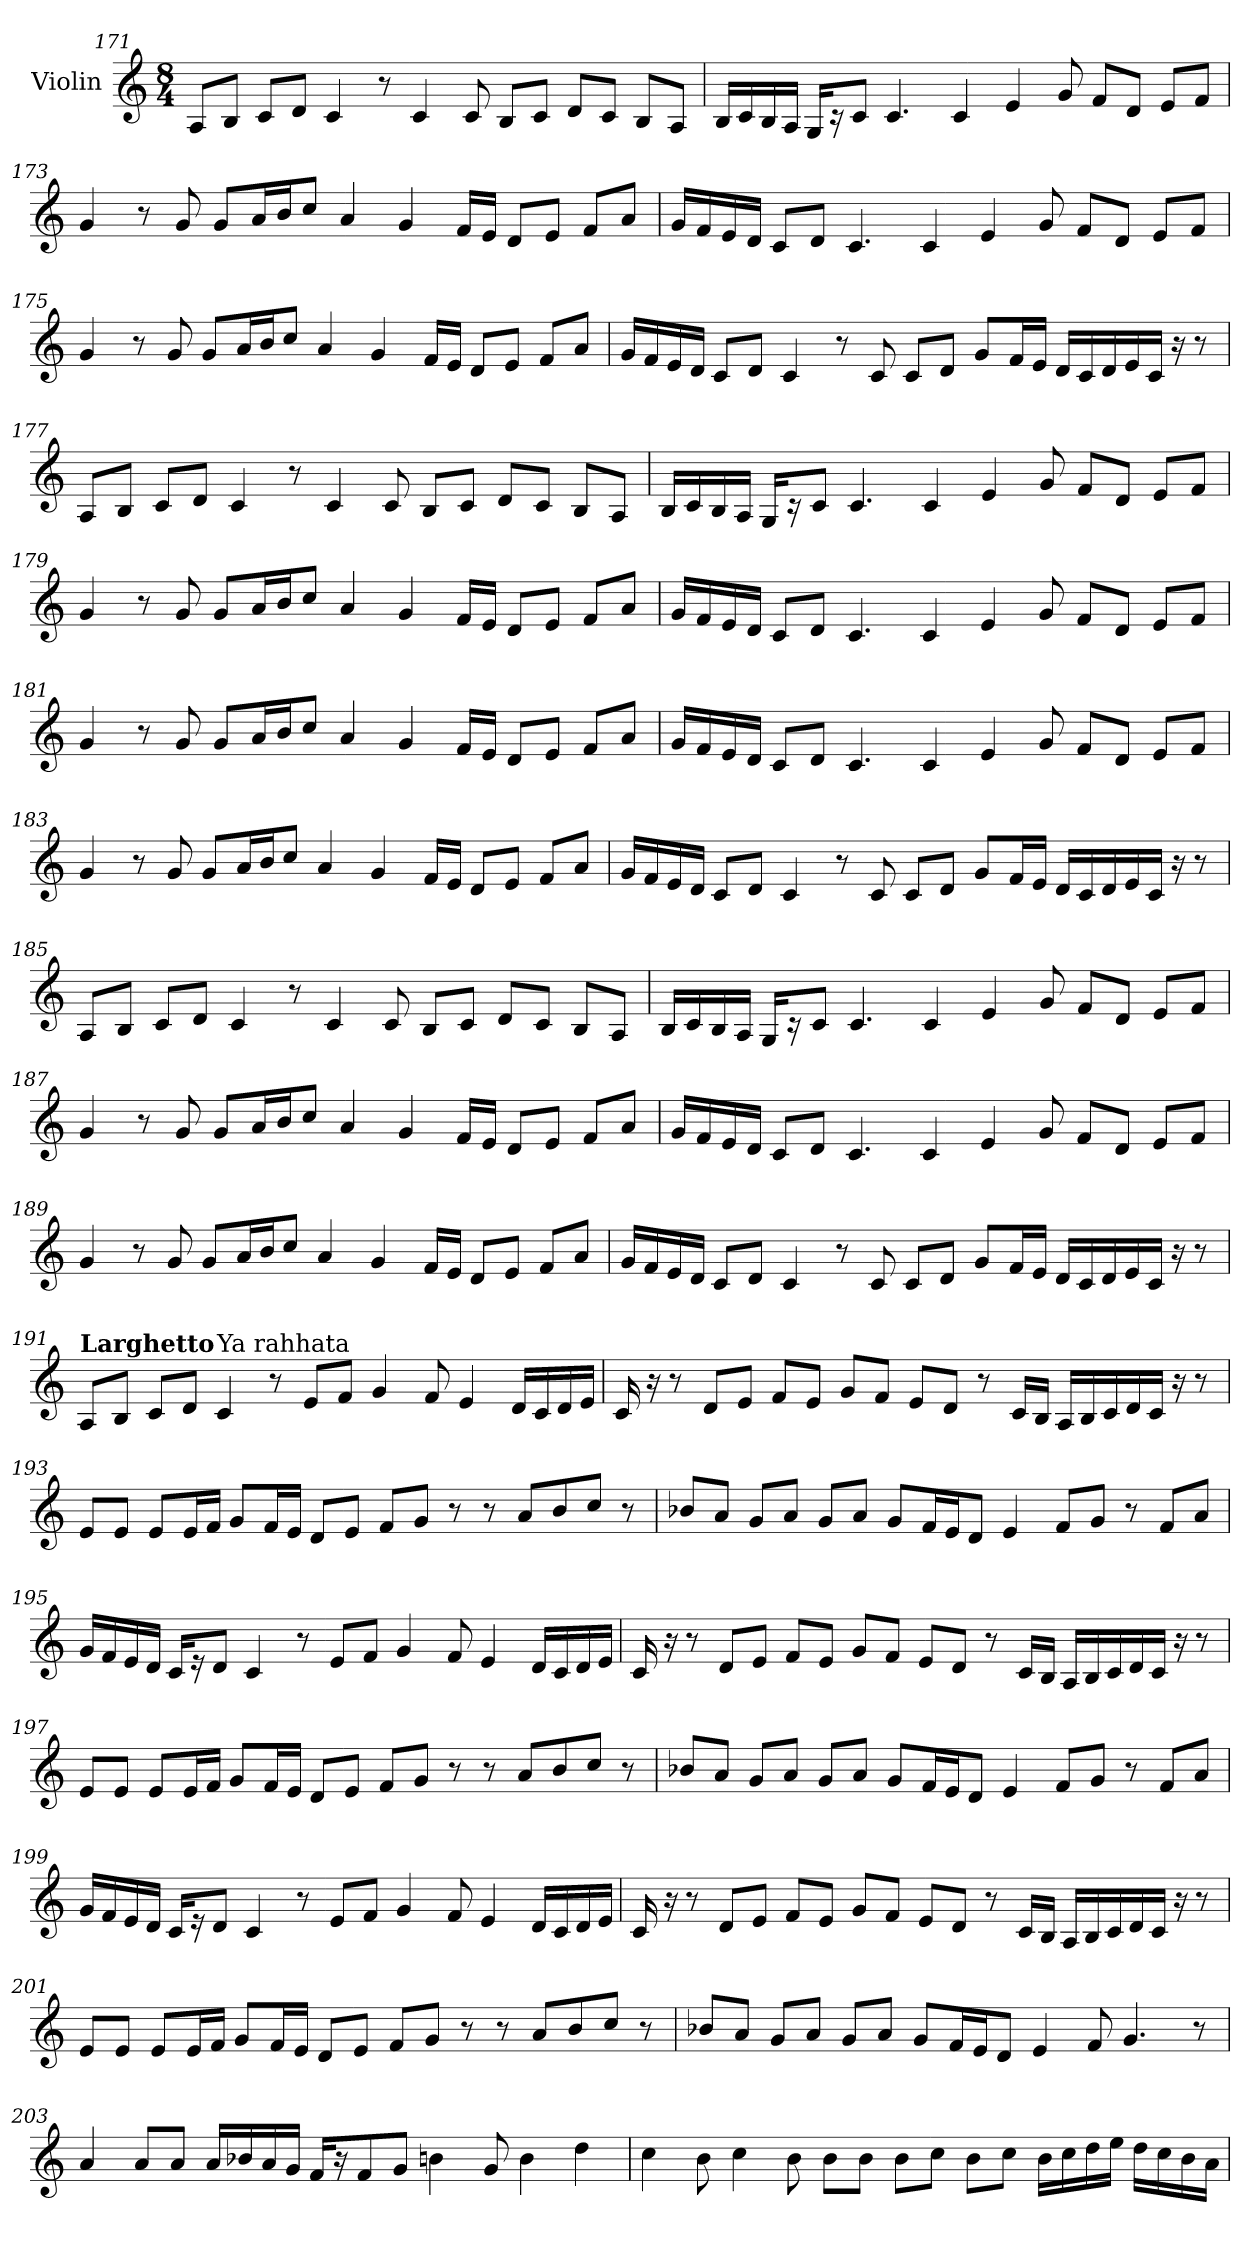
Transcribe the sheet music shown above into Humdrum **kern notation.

**kern
*part1
*staff1
*I"Violin
!!LO:LB:g=z
*clefG2
*k[]
*M8/4
=171
8A/L
8B/J
8c/L
8d/J
4c/
8r
4c/
8c/
8B/L
8c/J
8d/L
8c/J
8B/L
8A/J
!!LO:PB:g=z
=172
16B/LL
16c/
16B/
16A/JJ
16G/KL
16r
8c/J
4.c/
4c/
4e/
8g/
8f/L
8d/J
8e/L
8f/J
=173
4g/
8r
8g/
8g/L
16a/L
16b/J
8cc/J
4a/
4g/
16f/LL
16e/JJ
8d/L
8e/J
8f/L
8a/J
!!LO:LB:g=z
=174
16g/LL
16f/
16e/
16d/JJ
8c/L
8d/J
4.c/
4c/
4e/
8g/
8f/L
8d/J
8e/L
8f/J
=175
4g/
8r
8g/
8g/L
16a/L
16b/J
8cc/J
4a/
4g/
16f/LL
16e/JJ
8d/L
8e/J
8f/L
8a/J
!!LO:PB:g=z
=176
16g/LL
16f/
16e/
16d/JJ
8c/L
8d/J
4c/
8r
8c/
8c/L
8d/J
8g/L
16f/L
16e/JJ
16d/LL
16c/
16d/
16e/
16c/JJ
16r
8r
!!LO:LB:g=z
=177
8A/L
8B/J
8c/L
8d/J
4c/
8r
4c/
8c/
8B/L
8c/J
8d/L
8c/J
8B/L
8A/J
!!LO:LB:g=z
=178
16B/LL
16c/
16B/
16A/JJ
16G/KL
16r
8c/J
4.c/
4c/
4e/
8g/
8f/L
8d/J
8e/L
8f/J
=179
4g/
8r
8g/
8g/L
16a/L
16b/J
8cc/J
4a/
4g/
16f/LL
16e/JJ
8d/L
8e/J
8f/L
8a/J
!!LO:LB:g=z
=180
16g/LL
16f/
16e/
16d/JJ
8c/L
8d/J
4.c/
4c/
4e/
8g/
8f/L
8d/J
8e/L
8f/J
=181
4g/
8r
8g/
8g/L
16a/L
16b/J
8cc/J
4a/
4g/
16f/LL
16e/JJ
8d/L
8e/J
8f/L
8a/J
!!LO:LB:g=z
=182
16g/LL
16f/
16e/
16d/JJ
8c/L
8d/J
4.c/
4c/
4e/
8g/
8f/L
8d/J
8e/L
8f/J
=183
4g/
8r
8g/
8g/L
16a/L
16b/J
8cc/J
4a/
4g/
16f/LL
16e/JJ
8d/L
8e/J
8f/L
8a/J
!!LO:LB:g=z
=184
16g/LL
16f/
16e/
16d/JJ
8c/L
8d/J
4c/
8r
8c/
8c/L
8d/J
8g/L
16f/L
16e/JJ
16d/LL
16c/
16d/
16e/
16c/JJ
16r
8r
!!LO:LB:g=z
=185
8A/L
8B/J
8c/L
8d/J
4c/
8r
4c/
8c/
8B/L
8c/J
8d/L
8c/J
8B/L
8A/J
!!LO:LB:g=z
=186
16B/LL
16c/
16B/
16A/JJ
16G/KL
16r
8c/J
4.c/
4c/
4e/
8g/
8f/L
8d/J
8e/L
8f/J
=187
4g/
8r
8g/
8g/L
16a/L
16b/J
8cc/J
4a/
4g/
16f/LL
16e/JJ
8d/L
8e/J
8f/L
8a/J
!!LO:PB:g=z
=188
16g/LL
16f/
16e/
16d/JJ
8c/L
8d/J
4.c/
4c/
4e/
8g/
8f/L
8d/J
8e/L
8f/J
=189
4g/
8r
8g/
8g/L
16a/L
16b/J
8cc/J
4a/
4g/
16f/LL
16e/JJ
8d/L
8e/J
8f/L
8a/J
!!LO:LB:g=z
=190
16g/LL
16f/
16e/
16d/JJ
8c/L
8d/J
4c/
8r
8c/
8c/L
8d/J
8g/L
16f/L
16e/JJ
16d/LL
16c/
16d/
16e/
16c/JJ
16r
8r
!!LO:LB:g=z
=191
*MM80
!LO:TX:a:B:t=Larghetto
8A/L
8B/J
8c/L
8d/J
!LO:TX:a:t=Ya rahhata
4c/
8r
8e/L
8f/J
4g/
8f/
4e/
16d/LL
16c/
16d/
16e/JJ
!!LO:PB:g=z
=192
16c/
16r
8r
8d/L
8e/J
8f/L
8e/J
8g/L
8f/J
8e/L
8d/J
8r
16c/LL
16B/JJ
16A/LL
16B/
16c/
16d/
16c/JJ
16r
8r
!!LO:LB:g=z
=193
8e/L
8e/J
8e/L
16e/L
16f/JJ
8g/L
16f/L
16e/JJ
8d/L
8e/J
8f/L
8g/J
8r
8r
8a/L
8b/
8cc/J
8r
!!LO:LB:g=z
=194
8b-X/L
8a/J
8g/L
8a/J
8g/L
8a/J
8g/L
16f/L
16e/J
8d/J
4e/
8f/L
8g/J
8r
8f/L
8a/J
=195
16g/LL
16f/
16e/
16d/JJ
16c/KL
16r
8d/J
4c/
8r
8e/L
8f/J
4g/
8f/
4e/
16d/LL
16c/
16d/
16e/JJ
!!LO:LB:g=z
=196
16c/
16r
8r
8d/L
8e/J
8f/L
8e/J
8g/L
8f/J
8e/L
8d/J
8r
16c/LL
16B/JJ
16A/LL
16B/
16c/
16d/
16c/JJ
16r
8r
!!LO:LB:g=z
=197
8e/L
8e/J
8e/L
16e/L
16f/JJ
8g/L
16f/L
16e/JJ
8d/L
8e/J
8f/L
8g/J
8r
8r
8a/L
8b/
8cc/J
8r
!!LO:LB:g=z
=198
8b-X/L
8a/J
8g/L
8a/J
8g/L
8a/J
8g/L
16f/L
16e/J
8d/J
4e/
8f/L
8g/J
8r
8f/L
8a/J
=199
16g/LL
16f/
16e/
16d/JJ
16c/KL
16r
8d/J
4c/
8r
8e/L
8f/J
4g/
8f/
4e/
16d/LL
16c/
16d/
16e/JJ
!!LO:LB:g=z
=200
16c/
16r
8r
8d/L
8e/J
8f/L
8e/J
8g/L
8f/J
8e/L
8d/J
8r
16c/LL
16B/JJ
16A/LL
16B/
16c/
16d/
16c/JJ
16r
8r
!!LO:LB:g=z
=201
8e/L
8e/J
8e/L
16e/L
16f/JJ
8g/L
16f/L
16e/JJ
8d/L
8e/J
8f/L
8g/J
8r
8r
8a/L
8b/
8cc/J
8r
!!LO:PB:g=z
=202
8b-X/L
8a/J
8g/L
8a/J
8g/L
8a/J
8g/L
16f/L
16e/J
8d/J
4e/
8f/
4.g/
8r
=203
4a/
8a/L
8a/J
16a/LL
16b-X/
16a/
16g/JJ
16f/KL
16r
8f/
8g/J
4bn\
8g/
4b\
4dd\
!!LO:LB:g=z
=204
4cc\
8b\
4cc\
8b\
8b\L
8b\J
8b\L
8cc\J
8b\L
8cc\J
16b\LL
16cc\
16dd\
16ee\JJ
16dd\LL
16cc\
16b\
16a\JJ
=
*-
